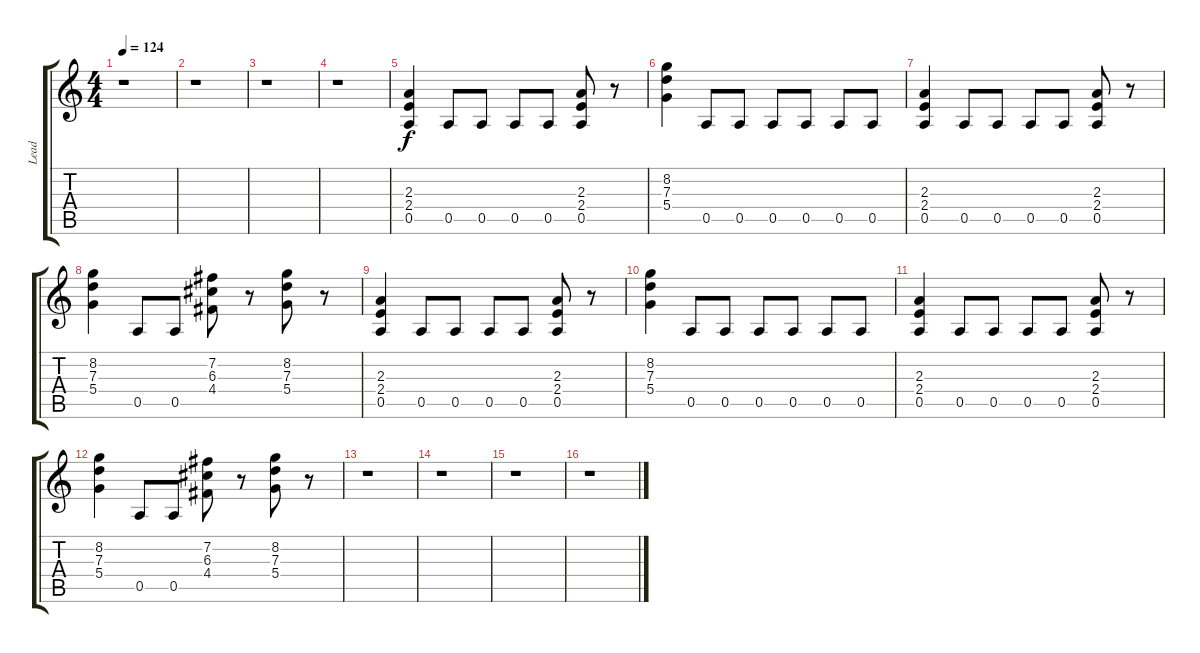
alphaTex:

\track ("Lead" "Lead") {instrument distortionguitar}
\staff {score tabs}
\tuning (E4 B3 G3 D3 A2 E2) {hide}
\ts (4 4)
\tempo 124
\clef g2
\ks c
r.1{dy f instrument distortionguitar} |
r.1 |
r.1 |
r.1 |
(2.3 2.4 0.5).4 0.5.8 0.5.8 0.5.8 0.5.8 (2.3 2.4 0.5).8 r.8 |
(8.2 7.3 5.4).4 0.5.8 0.5.8 0.5.8 0.5.8 0.5.8 0.5.8 |
(2.3 2.4 0.5).4 0.5.8 0.5.8 0.5.8 0.5.8 (2.3 2.4 0.5).8 r.8 |
(8.2 7.3 5.4).4 0.5.8 0.5.8 (7.2 6.3 4.4).8 r.8 (8.2 7.3 5.4).8 r.8 |
(2.3 2.4 0.5).4 0.5.8 0.5.8 0.5.8 0.5.8 (2.3 2.4 0.5).8 r.8 |
(8.2 7.3 5.4).4 0.5.8 0.5.8 0.5.8 0.5.8 0.5.8 0.5.8 |
(2.3 2.4 0.5).4 0.5.8 0.5.8 0.5.8 0.5.8 (2.3 2.4 0.5).8 r.8 |
(8.2 7.3 5.4).4 0.5.8 0.5.8 (7.2 6.3 4.4).8 r.8 (8.2 7.3 5.4).8 r.8 |
r.1 |
r.1 |
r.1 |
r.1
